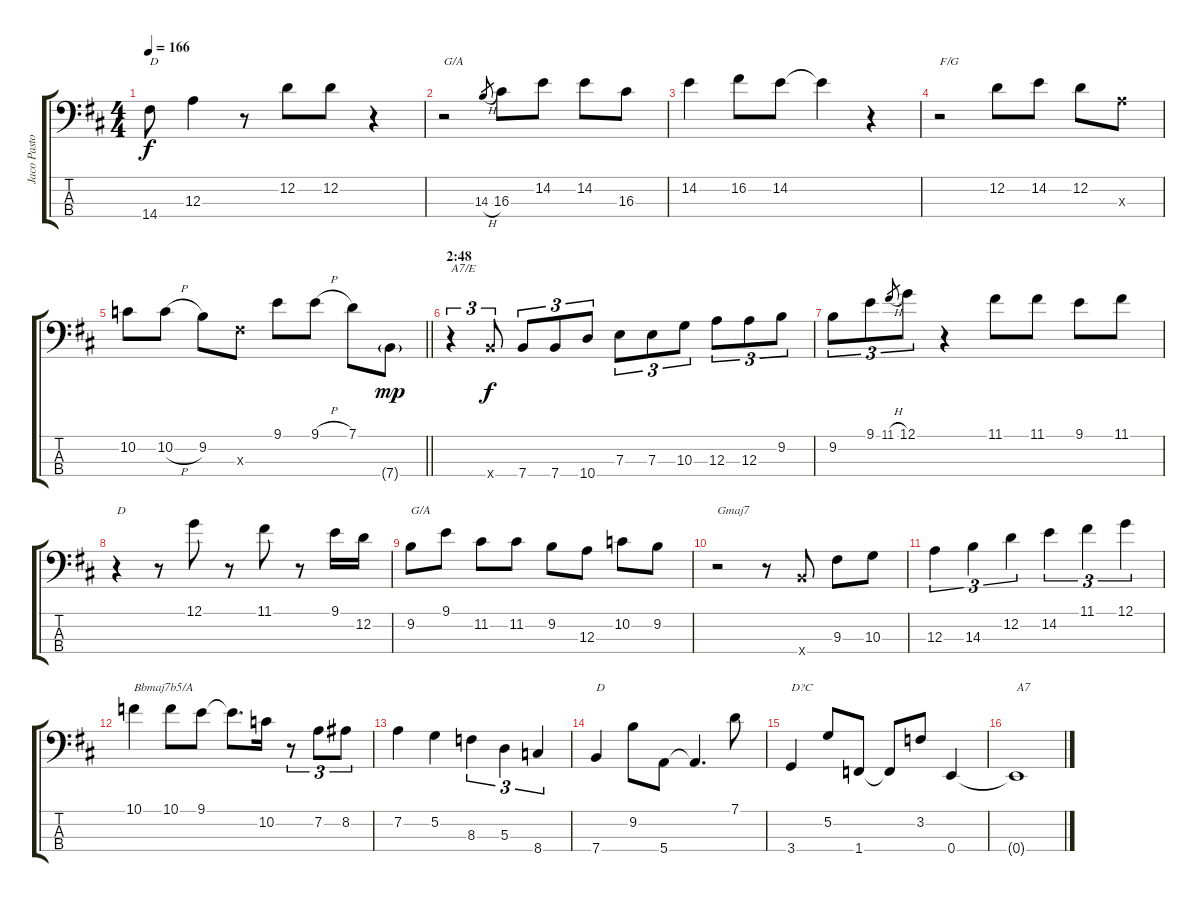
\track ("Jaco Pastorius" "Jaco Pasto") {instrument fretlessbass}
\staff {score tabs}
\tuning (G2 D2 A1 E1) {hide}
\ts (4 4)
\tempo 166
\clef f4
\ks d
14.4.8{txt "D" dy f} 12.3.4 r.8 12.2.8 12.2.8 r.4 |
r.2{txt "G/A"} 14.3{h}.8{gr} 16.3.8 14.2.8 14.2.8 16.3.8 |
14.2.4 16.2.8 14.2.8 14.2{t}.4 r.4 |
r.2{txt "F/G"} 12.2.8 14.2.8 12.2.8 12.3{x}.8 |
\barLineRight lightlight
10.2.8 10.2{h}.8 9.2.8 9.3{x}.8 9.1.8 9.1{h}.8 7.1.8 7.4{g}.8{dy mp} |
\section ("" "2:48")
r.4{tu (3 2) txt "A7/E"} 7.4{x}.8{tu (3 2) dy f} 7.4.8{tu (3 2)} 7.4.8{tu (3 2)} 10.4.8{tu (3 2)} 7.3.8{tu (3 2)} 7.3.8{tu (3 2)} 10.3.8{tu (3 2)} 12.3.8{tu (3 2)} 12.3.8{tu (3 2)} 9.2.8{tu (3 2)} |
9.2.8{tu (3 2)} 9.1.8{tu (3 2)} 11.1{h}.8{gr} 12.1.8{tu (3 2)} r.4 11.1.8 11.1.8 9.1.8 11.1.8 |
r.4{txt "D"} r.8 12.1.8 r.8 11.1.8 r.8 9.1.16 12.2.16 |
9.2.8{txt "G/A"} 9.1.8 11.2.8 11.2.8 9.2.8 12.3.8 10.2.8 9.2.8 |
r.2{txt "Gmaj7"} r.8 7.4{x}.8 9.3.8 10.3.8 |
12.3.4{tu (3 2)} 14.3.4{tu (3 2)} 12.2.4{tu (3 2)} 14.2.4{tu (3 2)} 11.1.4{tu (3 2)} 12.1.4{tu (3 2)} |
10.1.4{txt "Bbmaj7b5/A"} 10.1.8 9.1.8 9.1{t}.8{d} 10.2.16 r.8{tu (3 2)} 7.2.8{tu (3 2)} 8.2.8{tu (3 2)} |
7.2.4 5.2.4 8.3.4{tu (3 2)} 5.3.4{tu (3 2)} 8.4.4{tu (3 2)} |
7.4.4{txt "D"} 9.2.8 5.4.8 5.4{t}.4{d} 7.1.8 |
3.4.4{txt "D?C"} 5.2.8 1.4.8 1.4{t}.8 3.2.8 0.4.4 |
0.4{t}.1{txt "A7"}
